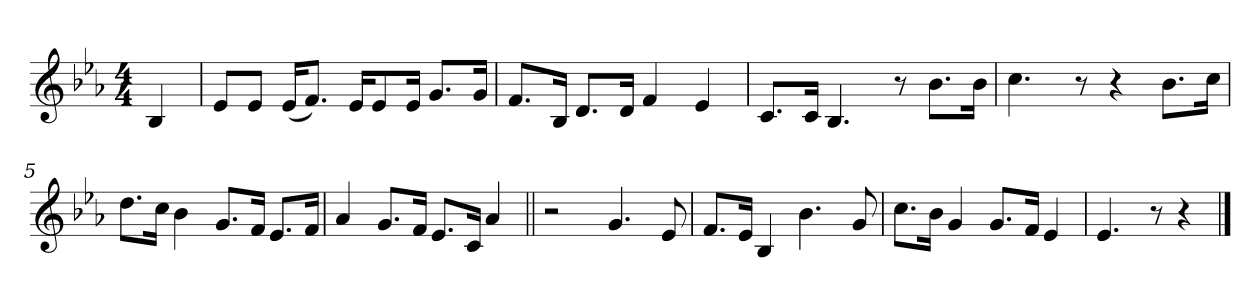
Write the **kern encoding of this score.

**kern
*part1
*staff1
*clefG2
*k[b-e-a-]
*E-:
*M4/4
*MM80
=
4B-
=1
8e-/L
8e-/J
(16e-/KL
8.f/J)
16e-/KL
8e-/
16e-/Jk
8.g/L
16g/Jk
=2
8.f/L
16B-/Jk
8.d/L
16d/Jk
4f
4e-
=3
8.c/L
16c/Jk
4.B-
8r
8.b-\L
16b-\Jk
=4
4.cc
8r
4r
8.b-\L
16cc\Jk
=5
8.dd\L
16cc\Jk
4b-
8.g/L
16f/Jk
8.e-/L
16f/Jk
=6
4a-
8.g/L
16f/Jk
8.e-/L
16c/Jk
4a-
=7||
2r
4.g
8e-
=8
8.f/L
16e-/Jk
4B-
4.b-
8g
=9
8.cc\L
16b-\Jk
4g
8.g/L
16f/Jk
4e-
=10
4.e-
8r
4r
==
*-
